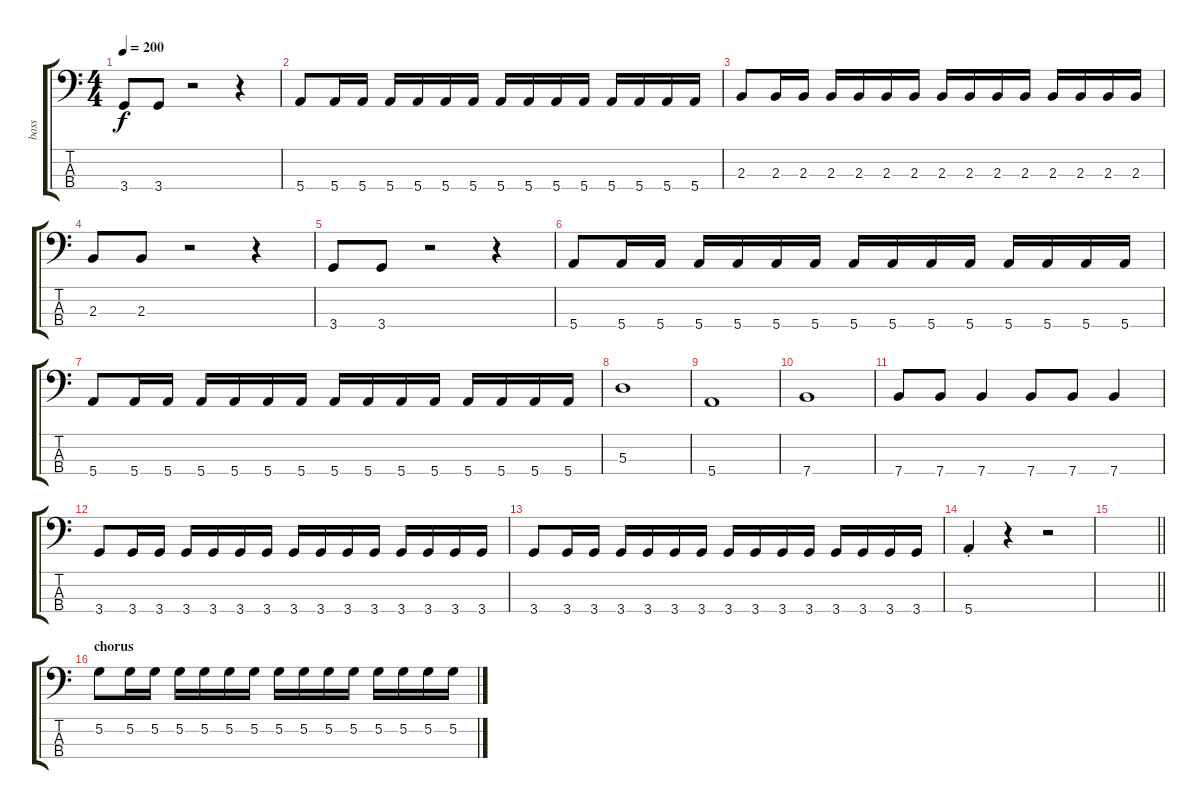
\track ("bass" "bass") {instrument electricbassfinger}
\staff {score tabs}
\tuning (G2 D2 A1 E1) {hide}
\ts (4 4)
\tempo 200
\clef f4
\ks c
3.4.8{dy f} 3.4.8 r.2 r.4 |
5.4.8 5.4.16 5.4.16 5.4.16 5.4.16 5.4.16 5.4.16 5.4.16 5.4.16 5.4.16 5.4.16 5.4.16 5.4.16 5.4.16 5.4.16 |
2.3.8 2.3.16 2.3.16 2.3.16 2.3.16 2.3.16 2.3.16 2.3.16 2.3.16 2.3.16 2.3.16 2.3.16 2.3.16 2.3.16 2.3.16 |
2.3.8 2.3.8 r.2 r.4 |
3.4.8 3.4.8 r.2 r.4 |
5.4.8 5.4.16 5.4.16 5.4.16 5.4.16 5.4.16 5.4.16 5.4.16 5.4.16 5.4.16 5.4.16 5.4.16 5.4.16 5.4.16 5.4.16 |
5.4.8 5.4.16 5.4.16 5.4.16 5.4.16 5.4.16 5.4.16 5.4.16 5.4.16 5.4.16 5.4.16 5.4.16 5.4.16 5.4.16 5.4.16 |
5.3.1 |
5.4.1 |
7.4.1 |
7.4.8 7.4.8 7.4.4 7.4.8 7.4.8 7.4.4 |
3.4.8 3.4.16 3.4.16 3.4.16 3.4.16 3.4.16 3.4.16 3.4.16 3.4.16 3.4.16 3.4.16 3.4.16 3.4.16 3.4.16 3.4.16 |
3.4.8 3.4.16 3.4.16 3.4.16 3.4.16 3.4.16 3.4.16 3.4.16 3.4.16 3.4.16 3.4.16 3.4.16 3.4.16 3.4.16 3.4.16 |
5.4{st}.4 r.4 r.2 |
\barLineRight lightlight
|
\section ("" "chorus")
5.2.8 5.2.16 5.2.16 5.2.16 5.2.16 5.2.16 5.2.16 5.2.16 5.2.16 5.2.16 5.2.16 5.2.16 5.2.16 5.2.16 5.2.16
